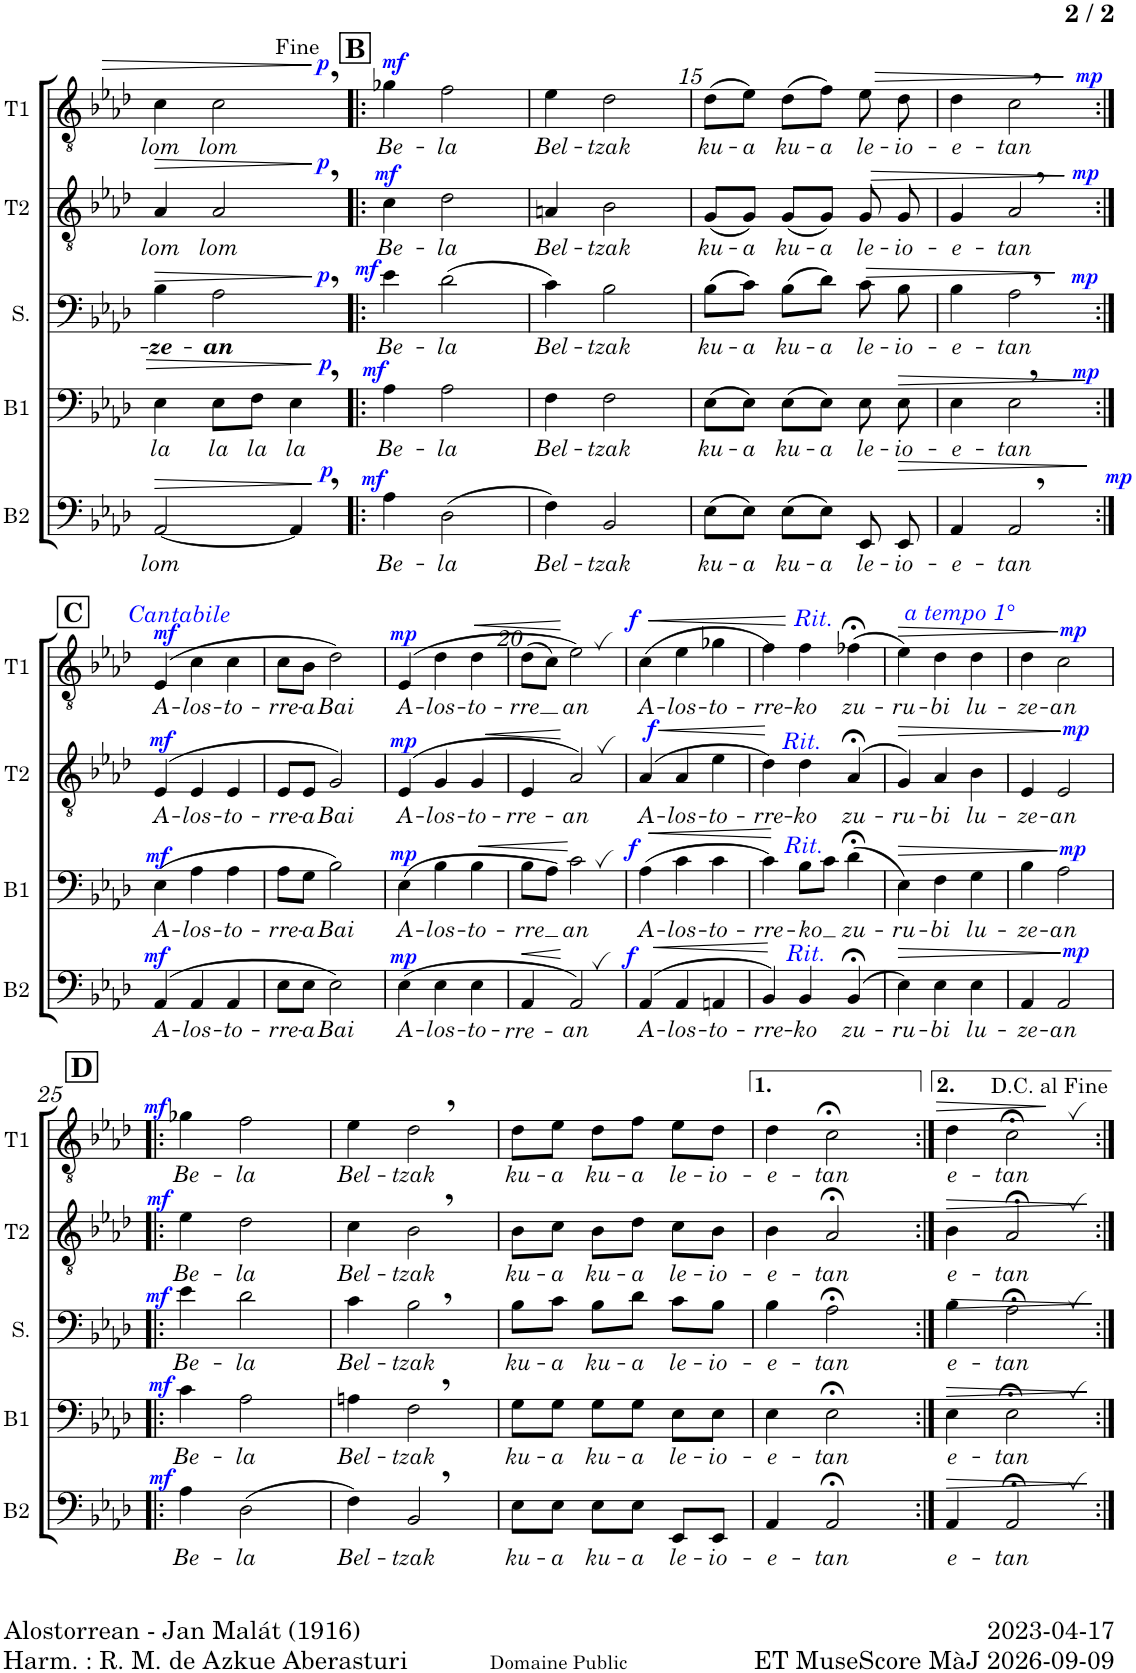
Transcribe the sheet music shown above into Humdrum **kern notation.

**kern	**text	**dynam	**kern	**text	**dynam	**kern	**text	**dynam	**kern	**text	**dynam	**kern	**text	**dynam
*part5	*part5	*part5	*part4	*part4	*part4	*part3	*part3	*part3	*part2	*part2	*part2	*part1	*part1	*part1
*staff5	*staff5	*staff5	*staff4	*staff4	*staff4	*staff3	*staff3	*staff3	*staff2	*staff2	*staff2	*staff1	*staff1	*staff1
*I"Basse	*	*	*I"Baryton	*	*	*I"Solo	*	*	*I"Ténor 2	*	*	*I"Ténor 1	*	*
*I'B2	*	*	*I'B1	*	*	*I'S.	*	*	*I'T2	*	*	*I'T1	*	*
!!LO:PB:g=z
*clefF4	*	*	*clefF4	*	*	*clefF4	*	*	*clefGv2	*	*	*clefGv2	*	*
*k[b-e-a-d-]	*	*	*k[b-e-a-d-]	*	*	*k[b-e-a-d-]	*	*	*k[b-e-a-d-]	*	*	*k[b-e-a-d-]	*	*
*M3/4	*	*	*M3/4	*	*	*M3/4	*	*	*M3/4	*	*	*M3/4	*	*
=12	=12	=12	=12	=12	=12	=12	=12	=12	=12	=12	=12	=12	=12	=12
!	!LO:LY:b	!LO:HP:b	!	!LO:LY:b	!LO:HP:b	!	!LO:LY:b	!LO:HP:b	!	!LO:LY:b	!LO:HP:b	!	!LO:LY:b	!LO:HP:b
[<2AA-/	lom	>	4E-\	la	>	4B-\	-ze-	>	4A-/	lom	>	4c\	lom	>
!	!	!	!	!LO:LY:b	!	!	!LO:LY:b	!LO:DY:n=1:a	!	!LO:LY:b	!LO:DY:n=1:a	!	!LO:LY:b	!LO:DY:n=1:a
.	.	.	8E-\L	la	.	2A-,\	-an	] p	2A-,/	lom	] p	2c,\	lom	] p
!	!	!	!	!LO:LY:b	!	!	!	!	!	!	!	!	!	!
.	.	.	8F\J	la	.	.	.	.	.	.	.	.	.	.
!	!	!LO:DY:n=1:a	!	!LO:LY:b	!LO:DY:n=1:a	!	!	!	!	!	!	!	!	!
4AA-,/]	.	] p	4E-,\	la	] p	.	.	.	.	.	.	.	.	.
!!LO:REH:place=s1:a:B:cj:fs=14:t=B
=13!|:	=13!|:	=13!|:	=13!|:	=13!|:	=13!|:	=13!|:	=13!|:	=13!|:	=13!|:	=13!|:	=13!|:	=13!|:	=13!|:	=13!|:
!	!LO:LY:b	!LO:DY:a	!	!LO:LY:b	!LO:DY:a	!	!LO:LY:b	!LO:DY:a	!	!LO:LY:b	!LO:DY:a	!	!LO:LY:b	!LO:DY:a
4A-\	Be-	mf	4A-\	Be-	mf	4e-\	Be-	mf	4c\	Be-	mf	4g-X\	Be-	mf
!	!LO:LY:b	!	!	!LO:LY:b	!	!	!LO:LY:b	!	!	!LO:LY:b	!	!	!LO:LY:b	!
(2D-\	-la	.	2A-\	-la	.	(2d-\	-la	.	2d-\	-la	.	2f\	-la	.
=14	=14	=14	=14	=14	=14	=14	=14	=14	=14	=14	=14	=14	=14	=14
!	!LO:LY:b	!	!	!LO:LY:b	!	!	!LO:LY:b	!	!	!LO:LY:b	!	!	!LO:LY:b	!
4F\)	Bel-	.	4F\	Bel-	.	4c\)	Bel-	.	4An/	Bel-	.	4e-\	Bel-	.
!	!LO:LY:b	!	!	!LO:LY:b	!	!	!LO:LY:b	!	!	!LO:LY:b	!	!	!LO:LY:b	!
2BB-/	-tzak	.	2F\	-tzak	.	2B-\	-tzak	.	2B-\	-tzak	.	2d-\	-tzak	.
=15	=15	=15	=15	=15	=15	=15	=15	=15	=15	=15	=15	=15	=15	=15
!	!LO:LY:b	!	!	!LO:LY:b	!	!	!LO:LY:b	!	!	!LO:LY:b	!	!	!LO:LY:b	!
(8E-\L	ku-	.	(8E-\L	ku-	.	(8B-\L	ku-	.	(8G/L	ku-	.	(8d-\L	ku-	.
!	!LO:LY:b	!	!	!LO:LY:b	!	!	!LO:LY:b	!	!	!LO:LY:b	!	!	!LO:LY:b	!
8E-\J)	-a	.	8E-\J)	-a	.	8c\J)	-a	.	8G/J)	-a	.	8e-\J)	-a	.
!	!LO:LY:b	!	!	!LO:LY:b	!	!	!LO:LY:b	!	!	!LO:LY:b	!	!	!LO:LY:b	!
(8E-\L	ku-	.	(8E-\L	ku-	.	(8B-\L	ku-	.	(8G/L	ku-	.	(8d-\L	ku-	.
!	!LO:LY:b	!	!	!LO:LY:b	!	!	!LO:LY:b	!	!	!LO:LY:b	!	!	!LO:LY:b	!
8E-\J)	-a	.	8E-\J)	-a	.	8d-\J)	-a	.	8G/J)	-a	.	8f\J)	-a	.
!	!LO:LY:b	!	!	!LO:LY:b	!	!	!LO:LY:b	!	!	!LO:LY:b	!LO:HP:b	!	!LO:LY:b	!LO:HP:b
8EE-/	le-	.	8E-\	le-	.	8c\	le-	.	8G/	le-	>	8e-\	le-	>
!	!LO:LY:b	!LO:HP:b	!	!LO:LY:b	!LO:HP:b	!	!LO:LY:b	!LO:HP:b	!	!LO:LY:b	!	!	!LO:LY:b	!
8EE-/	-io-	>	8E-\	-io-	>	8B-\	-io-	>	8G/	-io-	.	8d-\	-io-	.
=16	=16	=16	=16	=16	=16	=16	=16	=16	=16	=16	=16	=16	=16	=16
!	!LO:LY:b	!	!	!LO:LY:b	!	!	!LO:LY:b	!	!	!LO:LY:b	!	!	!LO:LY:b	!
4AA-/	-e-	.	4E-\	-e-	.	4B-\	-e-	.	4G/	-e-	.	4d-\	-e-	.
!	!LO:LY:b	!LO:DY:a	!	!LO:LY:b	!LO:DY:a	!	!LO:LY:b	!LO:DY:a	!	!LO:LY:b	!LO:DY:a	!	!LO:LY:b	!LO:DY:a
2AA-,/	-tan	mp	2E-,\	-tan	mp	2A-,\	-tan	mp	2A-,/	-tan	mp	2c,\	-tan	mp
.	.	]	.	.	]	.	.	]	.	.	]	.	.	]
!!LO:LB:g=z
!!LO:REH:place=s1:a:B:cj:fs=14:t=C
=17:|!	=17:|!	=17:|!	=17:|!	=17:|!	=17:|!	=17:|!	=17:|!	=17:|!	=17:|!	=17:|!	=17:|!	=17:|!	=17:|!	=17:|!
!	!LO:LY:b	!LO:DY:a	!	!LO:LY:b	!LO:DY:a	!	!	!	!	!LO:LY:b	!LO:DY:a	!	!LO:LY:b	!LO:DY:a
*	*	*	*	*	*	*	*	*	*	*	*	*^	*	*
(4AA-/	A-	mf	(4E-\	A-	mf	2.r	.	.	(>4E-/	A-	mf	(4E-/	8ryy	A-	mf
!	!	!	!	!	!	!	!	!	!	!	!	!	!LO:TX:a:i:color=#0000FF:t=Cantabile	!	!
.	.	.	.	.	.	.	.	.	.	.	.	.	2ryy	.	.
!	!LO:LY:b	!	!	!LO:LY:b	!	!	!	!	!	!LO:LY:b	!	!	!	!LO:LY:b	!
4AA-/	-los-	.	4A-\	-los-	.	.	.	.	4E-/	-los-	.	4c\	.	-los-	.
!	!LO:LY:b	!	!	!LO:LY:b	!	!	!	!	!	!LO:LY:b	!	!	!	!LO:LY:b	!
4AA-/	-to-	.	4A-\	-to-	.	.	.	.	4E-/	-to-	.	4c\	.	-to-	.
.	.	.	.	.	.	.	.	.	.	.	.	.	8ryy	.	.
=18	=18	=18	=18	=18	=18	=18	=18	=18	=18	=18	=18	=18	=18	=18	=18
!	!LO:LY:b	!	!	!LO:LY:b	!	!	!	!	!	!LO:LY:b	!	!	!	!LO:LY:b	!
*	*	*	*	*	*	*	*	*	*	*	*	*v	*v	*	*
8E-\L	-rre-	.	8A-\L	-rre-	.	2.r	.	.	8E-/L	-rre-	.	8c\L	-rre-	.
!	!LO:LY:b	!	!	!LO:LY:b	!	!	!	!	!	!LO:LY:b	!	!	!LO:LY:b	!
8E-\J	-a	.	8G\J	-a	.	.	.	.	8E-/J	-a	.	8B-\J	-a	.
!	!LO:LY:b	!	!	!LO:LY:b	!	!	!	!	!	!LO:LY:b	!	!	!LO:LY:b	!
2E-\)	Bai	.	2B-\)	Bai	.	.	.	.	2G/)	Bai	.	2d-\)	Bai	.
=19	=19	=19	=19	=19	=19	=19	=19	=19	=19	=19	=19	=19	=19	=19
!	!LO:LY:b	!LO:DY:a	!	!LO:LY:b	!LO:DY:a	!	!	!	!	!LO:LY:b	!LO:DY:a	!	!LO:LY:b	!LO:DY:a
(4E-\	A-	mp	(4E-\	A-	mp	2.r	.	.	(>4E-/	A-	mp	(4E-/	A-	mp
!	!LO:LY:b	!	!	!LO:LY:b	!	!	!	!	!	!LO:LY:b	!	!	!LO:LY:b	!
4E-\	-los-	.	4B-\	-los-	.	.	.	.	4G/	-los-	.	4d-\	-los-	.
!	!LO:LY:b	!	!	!LO:LY:b	!LO:HP:b	!	!	!	!	!LO:LY:b	!	!	!LO:LY:b	!
4E-\	-to-	.	4B-\	-to-	<	.	.	.	4G/	-to-	.	4d-\	-to-	.
=20	=20	=20	=20	=20	=20	=20	=20	=20	=20	=20	=20	=20	=20	=20
!	!LO:LY:b	!LO:HP:b	!	!LO:LY:b	!	!	!	!	!	!LO:LY:b	!LO:HP:b	!	!LO:LY:b	!LO:HP:b
4AA-/	-rre-	<	8B-\L	-rre	.	2.r	.	.	4E-/	-rre-	<	(8d-\L	-rre	<
.	.	.	8A-\J	.	.	.	.	.	.	.	.	8c\J)	.	.
!	!LO:LY:b	!	!	!LO:LY:b	!	!	!	!	!	!LO:LY:b	!	!	!LO:LY:b	!
2AA-,/)	-an	[	2c,\)	an	.	.	.	.	2A-,/)	-an	[	2e-,\)	an	[
.	.	.	.	.	[	.	.	.	.	.	.	.	.	.
=21	=21	=21	=21	=21	=21	=21	=21	=21	=21	=21	=21	=21	=21	=21
!	!LO:LY:b	!LO:DY:a	!	!LO:LY:b	!LO:DY:a	!	!	!	!	!LO:LY:b	!	!	!LO:LY:b	!LO:HP:b
!	!	!	!	!	!	!	!	!	!	!	!	!	!	!LO:DY:n=1:a
*	*	*	*	*	*	*	*	*	*^	*	*	*	*	*
(>4AA-/	A-	f	(>4A-\	A-	f	2.r	.	.	(4A-/	8ryy	A-	.	(4c\	A-	< f
!	!	!	!	!	!	!	!	!	!	!	!	!LO:DY:a	!	!	!
.	.	.	.	.	.	.	.	.	.	2ryy	.	f	.	.	.
!	!LO:LY:b	!LO:HP:b	!	!LO:LY:b	!LO:HP:b	!	!	!	!	!	!LO:LY:b	!LO:HP:b	!	!LO:LY:b	!
4AA-/	-los-	<	4c\	-los-	<	.	.	.	4A-/	.	-los-	<	4e-\	-los-	.
!	!LO:LY:b	!	!	!LO:LY:b	!	!	!	!	!	!	!LO:LY:b	!	!	!LO:LY:b	!
4AAn/	-to-	.	4c\	-to-	.	.	.	.	4e-\	.	-to-	.	4g-X\	-to-	.
.	.	.	.	.	.	.	.	.	.	8ryy	.	.	.	.	.
=22	=22	=22	=22	=22	=22	=22	=22	=22	=22	=22	=22	=22	=22	=22	=22
!	!	!	!	!	!	!	!	!	!LO:TX:a:i:color=#0000FF:t=Rit.	!	!	!	!	!	!
!	!	!	!LO:TX:a:i:color=#0000FF:t=Rit.	!	!	!	!	!	!	!	!	!	!	!	!
!LO:TX:a:i:color=#0000FF:t=Rit.	!	!	!	!	!	!	!	!	!	!	!	!	!	!	!
!	!LO:LY:b	!	!	!LO:LY:b	!	!	!	!	!	!	!LO:LY:b	!	!	!LO:LY:b	!
*	*	*	*	*	*	*	*	*	*v	*v	*	*	*	*	*
4BB-/)	-rre-	.	4c\)	-rre-	.	2.r	.	.	4d-\)	-rre-	.	4f\)	-rre-	.
!	!	!	!	!	!	!	!	!	!	!	!	!LO:TX:a:i:color=#0000FF:t=Rit.	!	!
!	!LO:LY:b	!	!	!LO:LY:b	!	!	!	!	!	!LO:LY:b	!	!	!LO:LY:b	!
4BB-/	-ko	[	8B-\L	-ko	[	.	.	.	4d-\	-ko	[	4f\	-ko	[
.	.	.	8c\J	.	.	.	.	.	.	.	.	.	.	.
!	!LO:LY:b	!	!	!LO:LY:b	!	!	!	!	!	!LO:LY:b	!	!	!LO:LY:b	!
(>4BB-;</	zu-	.	(4d-;<\	zu-	.	.	.	.	(>4A-;</	zu-	.	(4f-X;<\	zu-	.
=23	=23	=23	=23	=23	=23	=23	=23	=23	=23	=23	=23	=23	=23	=23
!	!LO:LY:b	!LO:HP:b	!	!LO:LY:b	!LO:HP:b	!	!	!	!	!LO:LY:b	!LO:HP:b	!	!LO:LY:b	!LO:HP:b
4E-\)	-ru-	>	4E-\)	-ru-	>	2.r	.	.	4G/)	-ru-	>	4e-\)	-ru-	>
!	!	!	!	!	!	!	!	!	!	!	!	!LO:TX:a:i:color=#0000FF:t=a tempo 1°	!	!
!	!LO:LY:b	!	!	!LO:LY:b	!	!	!	!	!	!LO:LY:b	!	!	!LO:LY:b	!
4E-\	-bi	.	4F\	-bi	.	.	.	.	4A-/	-bi	.	4d-\	-bi	.
!	!LO:LY:b	!	!	!LO:LY:b	!	!	!	!	!	!LO:LY:b	!	!	!LO:LY:b	!
4E-\	lu-	.	4G\	lu-	.	.	.	.	4B-\	lu-	.	4d-\	lu-	.
=24	=24	=24	=24	=24	=24	=24	=24	=24	=24	=24	=24	=24	=24	=24
!	!LO:LY:b	!	!	!LO:LY:b	!	!	!	!	!	!LO:LY:b	!	!	!LO:LY:b	!
*^	*	*	*^	*	*	*	*	*	*^	*	*	*^	*	*
4AA-/	4.ryy	-ze-	.	4B-\	4.ryy	-ze-	.	2.r	.	.	4E-/	4.ryy	-ze-	.	4d-\	4.ryy	-ze-	.
!	!	!LO:LY:b	!	!	!	!LO:LY:b	!	!	!	!	!	!	!LO:LY:b	!	!	!	!LO:LY:b	!
2AA-/	.	-an	.	2A-\	.	-an	.	.	.	.	2E-/	.	-an	.	2c\	.	-an	.
!	!	!	!LO:DY:a	!	!	!	!LO:DY:a	!	!	!	!	!	!	!LO:DY:a	!	!	!	!LO:DY:a
.	4.ryy	.	mp	.	4.ryy	.	mp	.	.	.	.	4.ryy	.	mp	.	4.ryy	.	mp
.	.	.	]	.	.	.	]	.	.	.	.	.	.	]	.	.	.	]
!!LO:LB:g=z
!!LO:REH:place=s1:a:B:cj:fs=14:t=D
=25!|:	=25!|:	=25!|:	=25!|:	=25!|:	=25!|:	=25!|:	=25!|:	=25!|:	=25!|:	=25!|:	=25!|:	=25!|:	=25!|:	=25!|:	=25!|:	=25!|:	=25!|:	=25!|:
!	!	!LO:LY:b	!LO:DY:a	!	!	!LO:LY:b	!LO:DY:a	!	!LO:LY:b	!LO:DY:a	!	!	!LO:LY:b	!LO:DY:a	!	!	!LO:LY:b	!LO:DY:a
*v	*v	*	*	*	*	*	*	*	*	*	*v	*v	*	*	*v	*v	*	*
*	*	*	*v	*v	*	*	*	*	*	*	*	*	*	*	*
4A-\	Be-	mf	4c\	Be-	mf	4e-\	Be-	mf	4e-\	Be-	mf	4g-X\	Be-	mf
!	!LO:LY:b	!	!	!LO:LY:b	!	!	!LO:LY:b	!	!	!LO:LY:b	!	!	!LO:LY:b	!
(2D-\	-la	.	2A-\	-la	.	2d-\	-la	.	2d-\	-la	.	2f\	-la	.
=26	=26	=26	=26	=26	=26	=26	=26	=26	=26	=26	=26	=26	=26	=26
!	!LO:LY:b	!	!	!LO:LY:b	!	!	!LO:LY:b	!	!	!LO:LY:b	!	!	!LO:LY:b	!
4F\)	Bel-	.	4An\	Bel-	.	4c\	Bel-	.	4c\	Bel-	.	4e-\	Bel-	.
!	!LO:LY:b	!	!	!LO:LY:b	!	!	!LO:LY:b	!	!	!LO:LY:b	!	!	!LO:LY:b	!
2BB-,/	-tzak	.	2F,\	-tzak	.	2B-,\	-tzak	.	2B-,\	-tzak	.	2d-,\	-tzak	.
=27	=27	=27	=27	=27	=27	=27	=27	=27	=27	=27	=27	=27	=27	=27
!	!LO:LY:b	!	!	!LO:LY:b	!	!	!LO:LY:b	!	!	!LO:LY:b	!	!	!LO:LY:b	!
8E-\L	ku-	.	8G\L	ku-	.	8B-\L	ku-	.	8B-\L	ku-	.	8d-\L	ku-	.
!	!LO:LY:b	!	!	!LO:LY:b	!	!	!LO:LY:b	!	!	!LO:LY:b	!	!	!LO:LY:b	!
8E-\J	-a	.	8G\J	-a	.	8c\J	-a	.	8c\J	-a	.	8e-\J	-a	.
!	!LO:LY:b	!	!	!LO:LY:b	!	!	!LO:LY:b	!	!	!LO:LY:b	!	!	!LO:LY:b	!
8E-\L	ku-	.	8G\L	ku-	.	8B-\L	ku-	.	8B-\L	ku-	.	8d-\L	ku-	.
!	!LO:LY:b	!	!	!LO:LY:b	!	!	!LO:LY:b	!	!	!LO:LY:b	!	!	!LO:LY:b	!
8E-\J	-a	.	8G\J	-a	.	8d-\J	-a	.	8d-\J	-a	.	8f\J	-a	.
!	!LO:LY:b	!	!	!LO:LY:b	!	!	!LO:LY:b	!	!	!LO:LY:b	!	!	!LO:LY:b	!
8EE-/L	le-	.	8E-\L	le-	.	8c\L	le-	.	8c\L	le-	.	8e-\L	le-	.
!	!LO:LY:b	!	!	!LO:LY:b	!	!	!LO:LY:b	!	!	!LO:LY:b	!	!	!LO:LY:b	!
8EE-/J	-io-	.	8E-\J	-io-	.	8B-\J	-io-	.	8B-\J	-io-	.	8d-\J	-io-	.
=28	=28	=28	=28	=28	=28	=28	=28	=28	=28	=28	=28	=28	=28	=28
!	!LO:LY:b	!	!	!LO:LY:b	!	!	!LO:LY:b	!	!	!LO:LY:b	!	!	!LO:LY:b	!
4AA-/	-e-	.	4E-\	-e-	.	4B-\	-e-	.	4B-\	-e-	.	4d-\	-e-	.
!	!LO:LY:b	!	!	!LO:LY:b	!	!	!LO:LY:b	!	!	!LO:LY:b	!	!	!LO:LY:b	!
2AA-;</	-tan	.	2E-;<\	-tan	.	2A-;<\	-tan	.	2A-;</	-tan	.	2c;<\	-tan	.
=29:|!	=29:|!	=29:|!	=29:|!	=29:|!	=29:|!	=29:|!	=29:|!	=29:|!	=29:|!	=29:|!	=29:|!	=29:|!	=29:|!	=29:|!
!	!LO:LY:b	!LO:HP:b	!	!LO:LY:b	!LO:HP:b	!	!LO:LY:b	!LO:HP:b	!	!LO:LY:b	!LO:HP:b	!	!LO:LY:b	!LO:HP:b
4AA-/	-e-	>	4E-\	-e-	>	4B-\	-e-	>	4B-\	-e-	>	4d-\	-e-	>
!	!LO:LY:b	!	!	!LO:LY:b	!	!	!LO:LY:b	!	!	!LO:LY:b	!	!	!LO:LY:b	!
2AA-;<,/	-tan	.	2E-;<,\	-tan	.	2A-;<,\	-tan	.	2A-;<,/	-tan	.	2c;<,\	-tan	.
.	.	]	.	.	]	.	.	]	.	.	]	.	.	]
=:|!	=:|!	=:|!	=:|!	=:|!	=:|!	=:|!	=:|!	=:|!	=:|!	=:|!	=:|!	=:|!	=:|!	=:|!
*-	*-	*-	*-	*-	*-	*-	*-	*-	*-	*-	*-	*-	*-	*-
